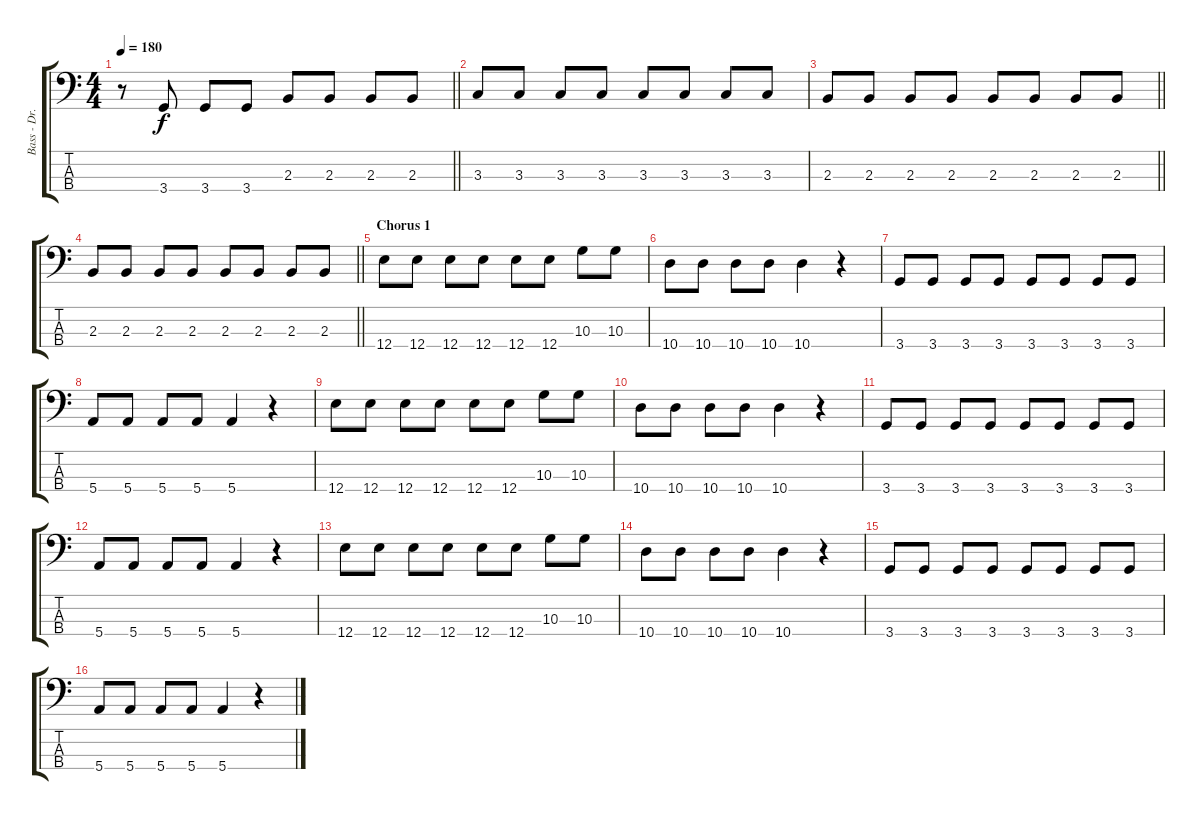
\track ("Bass - Dr. Matt Destruction" "Bass - Dr.") {instrument electricbasspick}
\staff {score tabs}
\tuning (G2 D2 A1 E1) {hide}
\ts (4 4)
\tempo 180
\clef f4
\barLineRight lightlight
\ks c
r.8{dy f} 3.4.8 3.4.8 3.4.8 2.3.8 2.3.8 2.3.8 2.3.8 |
\section ("" "")
3.3.8 3.3.8 3.3.8 3.3.8 3.3.8 3.3.8 3.3.8 3.3.8 |
\barLineRight lightlight
2.3.8 2.3.8 2.3.8 2.3.8 2.3.8 2.3.8 2.3.8 2.3.8 |
\barLineRight lightlight
2.3.8 2.3.8 2.3.8 2.3.8 2.3.8 2.3.8 2.3.8 2.3.8 |
\section ("" "Chorus 1")
12.4.8 12.4.8 12.4.8 12.4.8 12.4.8 12.4.8 10.3.8 10.3.8 |
10.4.8 10.4.8 10.4.8 10.4.8 10.4.4 r.4 |
3.4.8 3.4.8 3.4.8 3.4.8 3.4.8 3.4.8 3.4.8 3.4.8 |
5.4.8 5.4.8 5.4.8 5.4.8 5.4.4 r.4 |
12.4.8 12.4.8 12.4.8 12.4.8 12.4.8 12.4.8 10.3.8 10.3.8 |
10.4.8 10.4.8 10.4.8 10.4.8 10.4.4 r.4 |
3.4.8 3.4.8 3.4.8 3.4.8 3.4.8 3.4.8 3.4.8 3.4.8 |
5.4.8 5.4.8 5.4.8 5.4.8 5.4.4 r.4 |
12.4.8 12.4.8 12.4.8 12.4.8 12.4.8 12.4.8 10.3.8 10.3.8 |
10.4.8 10.4.8 10.4.8 10.4.8 10.4.4 r.4 |
3.4.8 3.4.8 3.4.8 3.4.8 3.4.8 3.4.8 3.4.8 3.4.8 |
5.4.8 5.4.8 5.4.8 5.4.8 5.4.4 r.4
